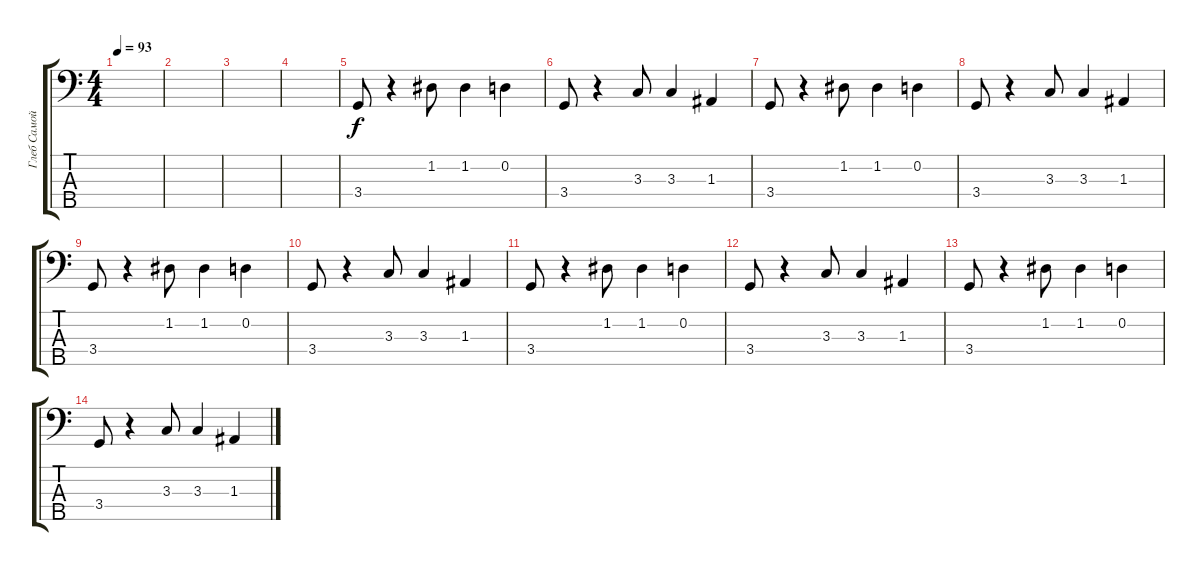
\track ("Глеб Самойлов (клавишные)" "Глеб Самой") {instrument fretlessbass}
\staff {score tabs}
\tuning (G2 D2 A1 E1 B0) {hide}
\ts (4 4)
\tempo 93
\clef f4
\ks c
|
|
|
|
3.4.8 r.4 1.2.8 1.2.4 0.2.4 |
3.4.8 r.4 3.3.8 3.3.4 1.3.4 |
3.4.8 r.4 1.2.8 1.2.4 0.2.4 |
3.4.8 r.4 3.3.8 3.3.4 1.3.4 |
3.4.8 r.4 1.2.8 1.2.4 0.2.4 |
3.4.8 r.4 3.3.8 3.3.4 1.3.4 |
3.4.8 r.4 1.2.8 1.2.4 0.2.4 |
3.4.8 r.4 3.3.8 3.3.4 1.3.4 |
3.4.8 r.4 1.2.8 1.2.4 0.2.4 |
3.4.8 r.4 3.3.8 3.3.4 1.3.4
